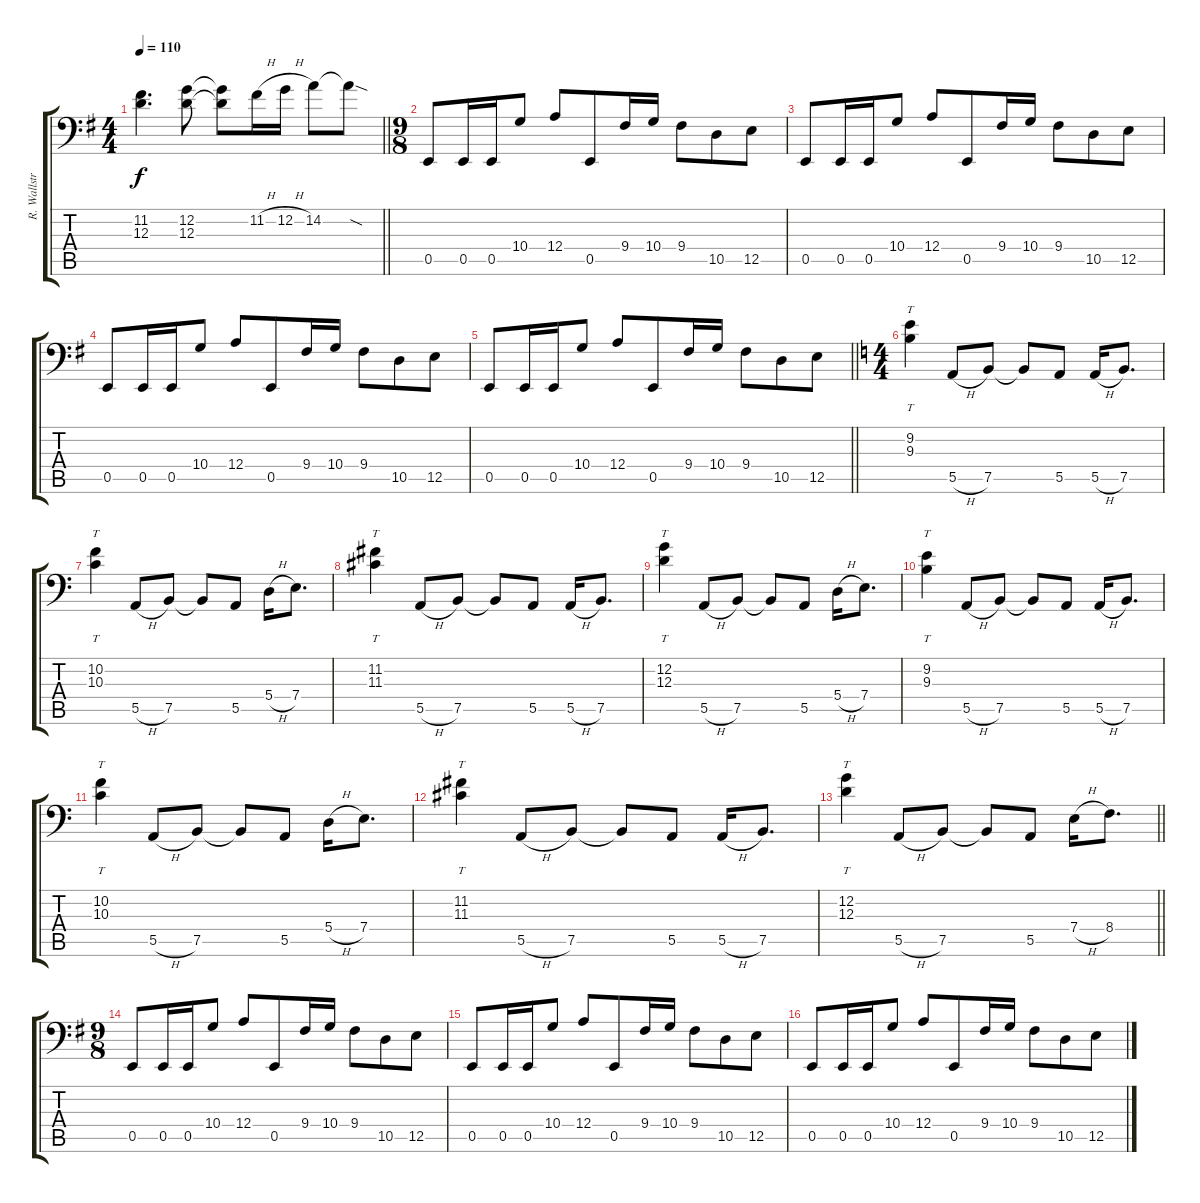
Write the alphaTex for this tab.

\track ("R. Wallström (Bass)" "R. Wallstr") {instrument electricbassfinger}
\staff {score tabs}
\tuning (C3 G2 D2 A1 E1 B0) {hide}
\ts (4 4)
\tempo 110
\clef f4
\barLineRight lightlight
\ks eminor
(11.2 12.3).4{d dy f} (12.2 12.3).8 (12.2{t} 12.3{t}).8 11.2{h}.16 12.2{h}.16 14.2.8 14.2{sod t}.8 |
\ts (9 8)
0.5.8 0.5.16 0.5.16 10.4.8 12.4.8 0.5.8 9.4.16 10.4.16 9.4.8 10.5.8 12.5.8 |
0.5.8 0.5.16 0.5.16 10.4.8 12.4.8 0.5.8 9.4.16 10.4.16 9.4.8 10.5.8 12.5.8 |
0.5.8 0.5.16 0.5.16 10.4.8 12.4.8 0.5.8 9.4.16 10.4.16 9.4.8 10.5.8 12.5.8 |
\barLineRight lightlight
0.5.8 0.5.16 0.5.16 10.4.8 12.4.8 0.5.8 9.4.16 10.4.16 9.4.8 10.5.8 12.5.8 |
\ts (4 4)
\ks aminor
(9.2 9.3).4{tt} 5.5{h}.8 7.5.8 7.5{t}.8 5.5.8 5.5{h}.16 7.5.8{d} |
(10.2 10.3).4{tt} 5.5{h}.8 7.5.8 7.5{t}.8 5.5.8 5.4{h}.16 7.4.8{d} |
(11.2 11.3).4{tt} 5.5{h}.8 7.5.8 7.5{t}.8 5.5.8 5.5{h}.16 7.5.8{d} |
(12.2 12.3).4{tt} 5.5{h}.8 7.5.8 7.5{t}.8 5.5.8 5.4{h}.16 7.4.8{d} |
(9.2 9.3).4{tt} 5.5{h}.8 7.5.8 7.5{t}.8 5.5.8 5.5{h}.16 7.5.8{d} |
(10.2 10.3).4{tt} 5.5{h}.8 7.5.8 7.5{t}.8 5.5.8 5.4{h}.16 7.4.8{d} |
(11.2 11.3).4{tt} 5.5{h}.8 7.5.8 7.5{t}.8 5.5.8 5.5{h}.16 7.5.8{d} |
\barLineRight lightlight
(12.2 12.3).4{tt} 5.5{h}.8 7.5.8 7.5{t}.8 5.5.8 7.4{h}.16 8.4.8{d} |
\ts (9 8)
\ks eminor
0.5.8 0.5.16 0.5.16 10.4.8 12.4.8 0.5.8 9.4.16 10.4.16 9.4.8 10.5.8 12.5.8 |
0.5.8 0.5.16 0.5.16 10.4.8 12.4.8 0.5.8 9.4.16 10.4.16 9.4.8 10.5.8 12.5.8 |
0.5.8 0.5.16 0.5.16 10.4.8 12.4.8 0.5.8 9.4.16 10.4.16 9.4.8 10.5.8 12.5.8
